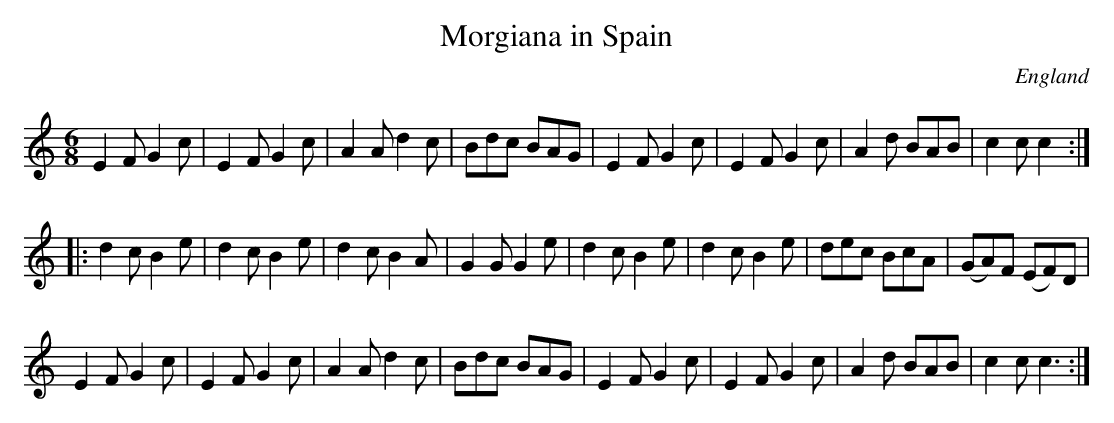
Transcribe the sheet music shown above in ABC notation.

X:1
T:Morgiana in Spain
L:1/8
M:6/8
O:England
K:C major
E2F G2c | E2F G2c | A2A d2c | Bdc BAG |\
E2F G2c | E2F G2c | A2d BAB | c2c c2 ::
d2c B2e | d2c B2e | d2c B2A | G2G G2e | \
d2c B2e | d2c B2e | dec BcA | (GA)F (EF)D |
E2F G2c | E2F G2c | A2A d2c | Bdc BAG |\
E2F G2c | E2F G2c | A2d BAB | c2c c3 :|
